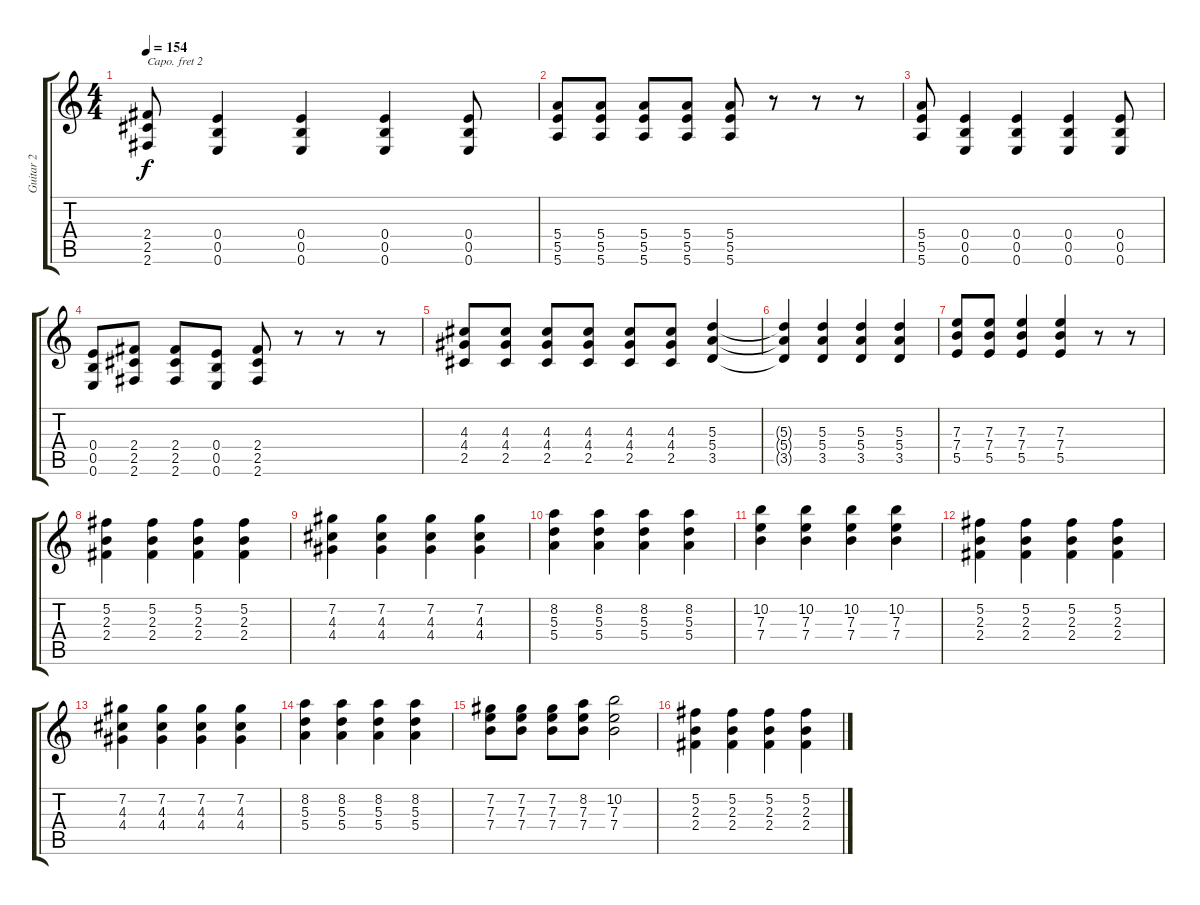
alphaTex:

\track ("Guitar 2" "Guitar 2") {instrument acousticguitarsteel}
\staff {score tabs}
\capo 2
\tuning (E4 B3 G3 D3 A2 D2) {hide}
\ts (4 4)
\tempo 154
\clef g2
\ks c
(2.4 2.5 2.6).8{dy f} (0.4 0.5 0.6).4 (0.4 0.5 0.6).4 (0.4 0.5 0.6).4 (0.4 0.5 0.6).8 |
(5.4 5.5 5.6).8 (5.4 5.5 5.6).8 (5.4 5.5 5.6).8 (5.4 5.5 5.6).8 (5.4 5.5 5.6).8 r.8 r.8 r.8 |
(5.4 5.5 5.6).8 (0.4 0.5 0.6).4 (0.4 0.5 0.6).4 (0.4 0.5 0.6).4 (0.4 0.5 0.6).8 |
(0.4 0.5 0.6).8 (2.4 2.5 2.6).8 (2.4 2.5 2.6).8 (0.4 0.5 0.6).8 (2.4 2.5 2.6).8 r.8 r.8 r.8 |
(4.3 4.4 2.5).8 (4.3 4.4 2.5).8 (4.3 4.4 2.5).8 (4.3 4.4 2.5).8 (4.3 4.4 2.5).8 (4.3 4.4 2.5).8 (5.3 5.4 3.5).4 |
(5.3{t} 5.4{t} 3.5{t}).4 (5.3 5.4 3.5).4 (5.3 5.4 3.5).4 (5.3 5.4 3.5).4 |
(7.3 7.4 5.5).8 (7.3 7.4 5.5).8 (7.3 7.4 5.5).4 (7.3 7.4 5.5).4 r.8 r.8 |
(5.2 2.3 2.4).4 (5.2 2.3 2.4).4 (5.2 2.3 2.4).4 (5.2 2.3 2.4).4 |
(7.2 4.3 4.4).4 (7.2 4.3 4.4).4 (7.2 4.3 4.4).4 (7.2 4.3 4.4).4 |
(8.2 5.3 5.4).4 (8.2 5.3 5.4).4 (8.2 5.3 5.4).4 (8.2 5.3 5.4).4 |
(10.2 7.3 7.4).4 (10.2 7.3 7.4).4 (10.2 7.3 7.4).4 (10.2 7.3 7.4).4 |
(5.2 2.3 2.4).4 (5.2 2.3 2.4).4 (5.2 2.3 2.4).4 (5.2 2.3 2.4).4 |
(7.2 4.3 4.4).4 (7.2 4.3 4.4).4 (7.2 4.3 4.4).4 (7.2 4.3 4.4).4 |
(8.2 5.3 5.4).4 (8.2 5.3 5.4).4 (8.2 5.3 5.4).4 (8.2 5.3 5.4).4 |
(7.2 7.3 7.4).8 (7.2 7.3 7.4).8 (7.2 7.3 7.4).8 (8.2 7.3 7.4).8 (10.2 7.3 7.4).2 |
(5.2 2.3 2.4).4 (5.2 2.3 2.4).4 (5.2 2.3 2.4).4 (5.2 2.3 2.4).4
